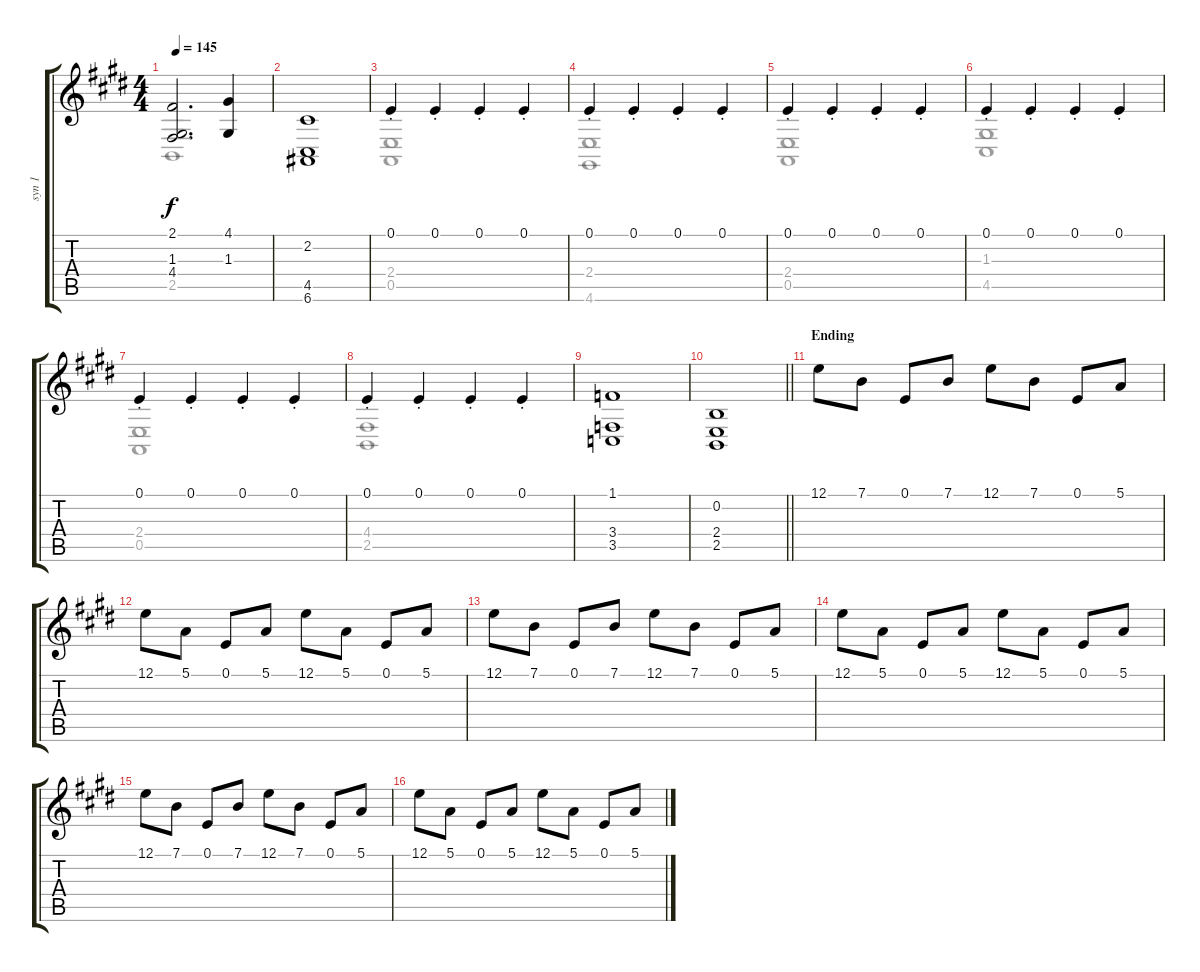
\track ("syn 1" "syn 1") {instrument synthstrings1}
\staff {score tabs}
\tuning (E4 B3 G3 D3 A2 E2) {hide}
\voice
\ts (4 4)
\tempo 145
\clef g2
\ks e
(2.1 1.3 4.4).2{d dy f} (4.1 1.3).4 |
(2.2 4.5 6.6).1 |
0.1{st}.4 0.1{st}.4 0.1{st}.4 0.1{st}.4 |
0.1{st}.4 0.1{st}.4 0.1{st}.4 0.1{st}.4 |
0.1{st}.4 0.1{st}.4 0.1{st}.4 0.1{st}.4 |
0.1{st}.4 0.1{st}.4 0.1{st}.4 0.1{st}.4 |
0.1{st}.4 0.1{st}.4 0.1{st}.4 0.1{st}.4 |
0.1{st}.4 0.1{st}.4 0.1{st}.4 0.1{st}.4 |
(1.1 3.4 3.5).1 |
\barLineRight lightlight
(0.2 2.4 2.5).1 |
\section ("" "Ending")
12.1.8 7.1.8 0.1.8 7.1.8 12.1.8 7.1.8 0.1.8 5.1.8 |
12.1.8 5.1.8 0.1.8 5.1.8 12.1.8 5.1.8 0.1.8 5.1.8 |
12.1.8 7.1.8 0.1.8 7.1.8 12.1.8 7.1.8 0.1.8 5.1.8 |
12.1.8 5.1.8 0.1.8 5.1.8 12.1.8 5.1.8 0.1.8 5.1.8 |
12.1.8 7.1.8 0.1.8 7.1.8 12.1.8 7.1.8 0.1.8 5.1.8 |
12.1.8 5.1.8 0.1.8 5.1.8 12.1.8 5.1.8 0.1.8 5.1.8
\voice
\clef g2
\ottava regular
\simile none
\ks e
2.5.1{dy f} |
|
(2.4 0.5).1 |
(2.4 4.6).1 |
(2.4 0.5).1 |
(1.3 4.5).1 |
(2.4 0.5).1 |
(4.4 2.5).1 |
|
\barLineRight lightlight
|
|
|
|
|
|
